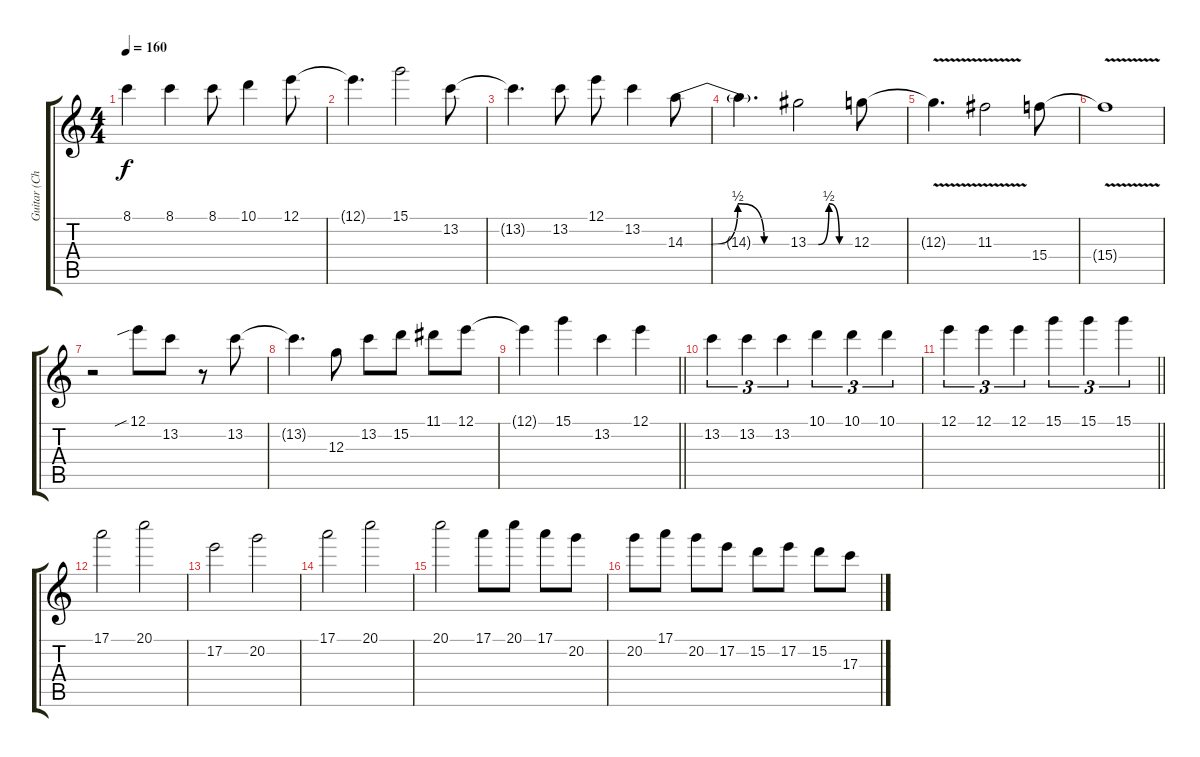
\track ("Guitar (Chooch)" "Guitar (Ch") {instrument electricguitarclean}
\staff {score tabs}
\tuning (E4 B3 G3 D3 A2 E2) {hide}
\ts (4 4)
\tempo 160
\clef g2
\ks c
8.1.4{dy f} 8.1.4 8.1.8 10.1.4 12.1.8 |
12.1{t}.4{d} 15.1.2 13.2.8 |
13.2{t}.4{d} 13.2.8 12.1.8 13.2.4 14.3{be (custom 0 0 15 0 30 2 45 0 60 0)}.8 |
14.3{t}.4{d} 13.3{be (custom 0 0 15 0 30 2 45 0 60 0)}.2 12.3.8 |
12.3{v t}.4{d} 11.3{v}.2 15.4.8 |
15.4{v t}.1 |
r.2 12.1{sib}.8 13.2.8 r.8 13.2.8 |
13.2{t}.4{d} 12.3.8 13.2.8 15.2.8 11.1.8 12.1.8 |
\barLineRight lightlight
12.1{t}.4 15.1.4 13.2.4 12.1.4 |
13.2.4{tu (3 2)} 13.2.4{tu (3 2)} 13.2.4{tu (3 2)} 10.1.4{tu (3 2)} 10.1.4{tu (3 2)} 10.1.4{tu (3 2)} |
\barLineRight lightlight
12.1.4{tu (3 2)} 12.1.4{tu (3 2)} 12.1.4{tu (3 2)} 15.1.4{tu (3 2)} 15.1.4{tu (3 2)} 15.1.4{tu (3 2)} |
17.1.2 20.1.2 |
17.2.2 20.2.2 |
17.1.2 20.1.2 |
20.1.2 17.1.8 20.1.8 17.1.8 20.2.8 |
20.2.8 17.1.8 20.2.8 17.2.8 15.2.8 17.2.8 15.2.8 17.3.8
